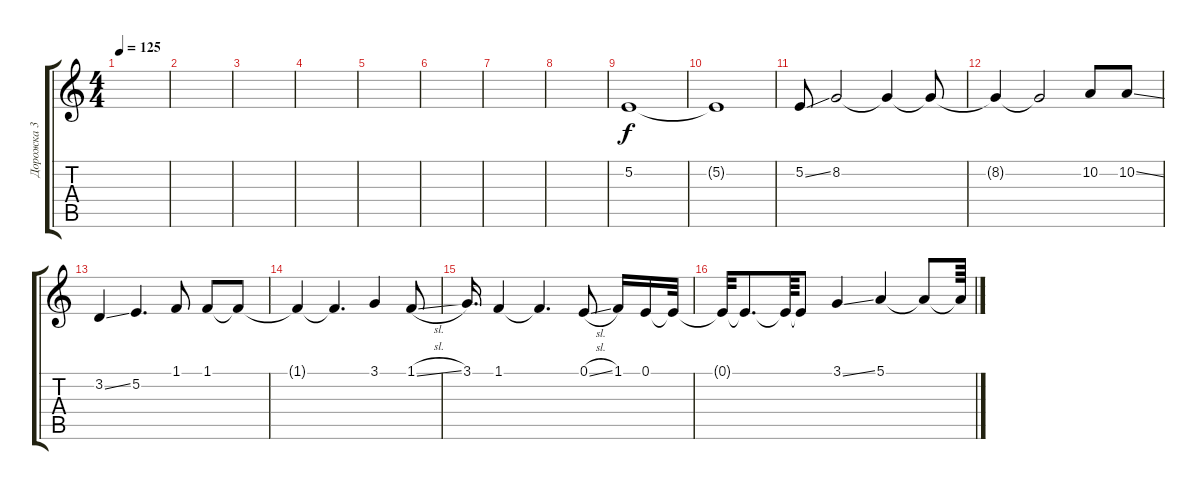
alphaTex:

\track ("Дорожка 3" "Дорожка 3") {instrument tenorsax}
\staff {score tabs}
\tuning (E4 B3 G3 D3 A2 E2) {hide}
\ts (4 4)
\tempo 125
\clef g2
\ks c
|
|
|
|
|
|
|
|
5.2.1 |
5.2{t}.1 |
5.2{ss}.8 8.2.2 8.2{t}.4 8.2{t}.8 |
8.2{t}.4 8.2{t}.2 10.2.8 10.2{ss}.8 |
3.2{ss}.4 5.2.4{d} 1.1.8 1.1.8 1.1{t}.8 |
1.1{t}.4 1.1{t}.4{d} 3.1.4 1.1{sl}.8 |
3.1.16{d} 1.1.4 1.1{t}.4{d} 0.1{sl}.8 1.1.16 0.1.16 0.1{t}.32 |
0.1{t}.32 0.1{t}.8{d} 0.1{t}.64 0.1{t}.8 3.1{ss}.4 5.1.4 5.1{t}.8 5.1{t}.64
